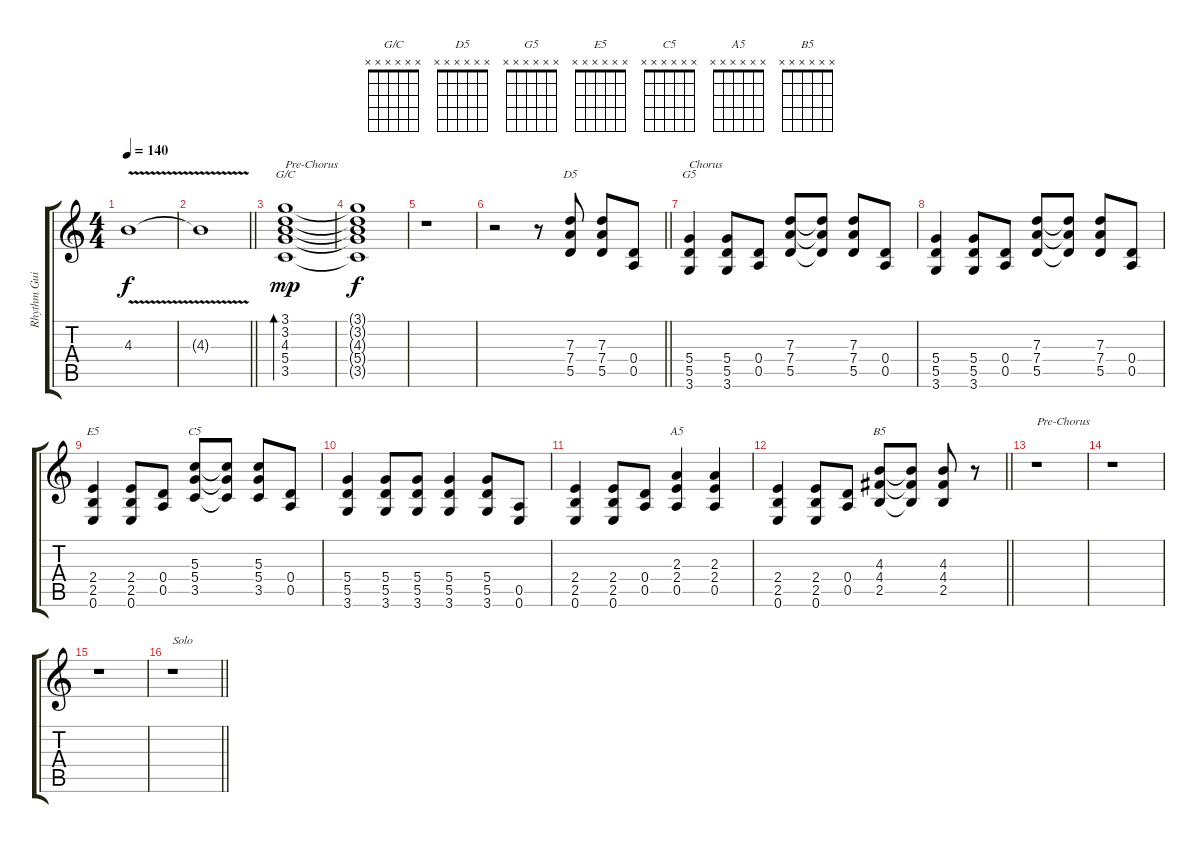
\track ("Rhythm Guitar" "Rhythm Gui") {instrument overdrivenguitar}
\staff {score tabs}
\tuning (E4 B3 G3 D3 A2 E2) {hide}
\chord ("G/C" x x x x x x)
\chord ("D5" x x x x x x)
\chord ("G5" x x x x x x)
\chord ("E5" x x x x x x)
\chord ("C5" x x x x x x)
\chord ("A5" x x x x x x)
\chord ("B5" x x x x x x)
\ts (4 4)
\tempo 140
\clef g2
\ks c
4.3{v}.1{dy f} |
\barLineRight lightlight
4.3{t}.1 |
(3.1 3.2 4.3 5.4 3.5).1{bd 240 ch "G/C" txt "Pre-Chorus" dy mp} |
(3.1{t} 3.2{t} 4.3{t} 5.4{t} 3.5{t}).1{dy f} |
r.1 |
\barLineRight lightlight
r.2 r.8 (7.3 7.4 5.5).8{ch "D5"} (7.3 7.4 5.5).8 (0.4 0.5).8 |
(5.4 5.5 3.6).4{ch "G5" txt "Chorus"} (5.4 5.5 3.6).8 (0.4 0.5).8 (7.3 7.4 5.5).8 (7.3{t} 7.4{t} 5.5{t}).8 (7.3 7.4 5.5).8 (0.4 0.5).8 |
(5.4 5.5 3.6).4 (5.4 5.5 3.6).8 (0.4 0.5).8 (7.3 7.4 5.5).8 (7.3{t} 7.4{t} 5.5{t}).8 (7.3 7.4 5.5).8 (0.4 0.5).8 |
(2.4 2.5 0.6).4{ch "E5"} (2.4 2.5 0.6).8 (0.4 0.5).8 (5.3 5.4 3.5).8{ch "C5"} (5.3{t} 5.4{t} 3.5{t}).8 (5.3 5.4 3.5).8 (0.4 0.5).8 |
(5.4 5.5 3.6).4 (5.4 5.5 3.6).8 (5.4 5.5 3.6).8 (5.4 5.5 3.6).4 (5.4 5.5 3.6).8 (0.5 0.6).8 |
(2.4 2.5 0.6).4 (2.4 2.5 0.6).8 (0.4 0.5).8 (2.3 2.4 0.5).4{ch "A5"} (2.3 2.4 0.5).4 |
\barLineRight lightlight
(2.4 2.5 0.6).4 (2.4 2.5 0.6).8 (0.4 0.5).8 (4.3 4.4 2.5).8{ch "B5"} (4.3{t} 4.4{t} 2.5{t}).8 (4.3 4.4 2.5).8 r.8 |
r.1{txt "Pre-Chorus"} |
r.1 |
r.1 |
\barLineRight lightlight
r.1{txt "Solo"}
